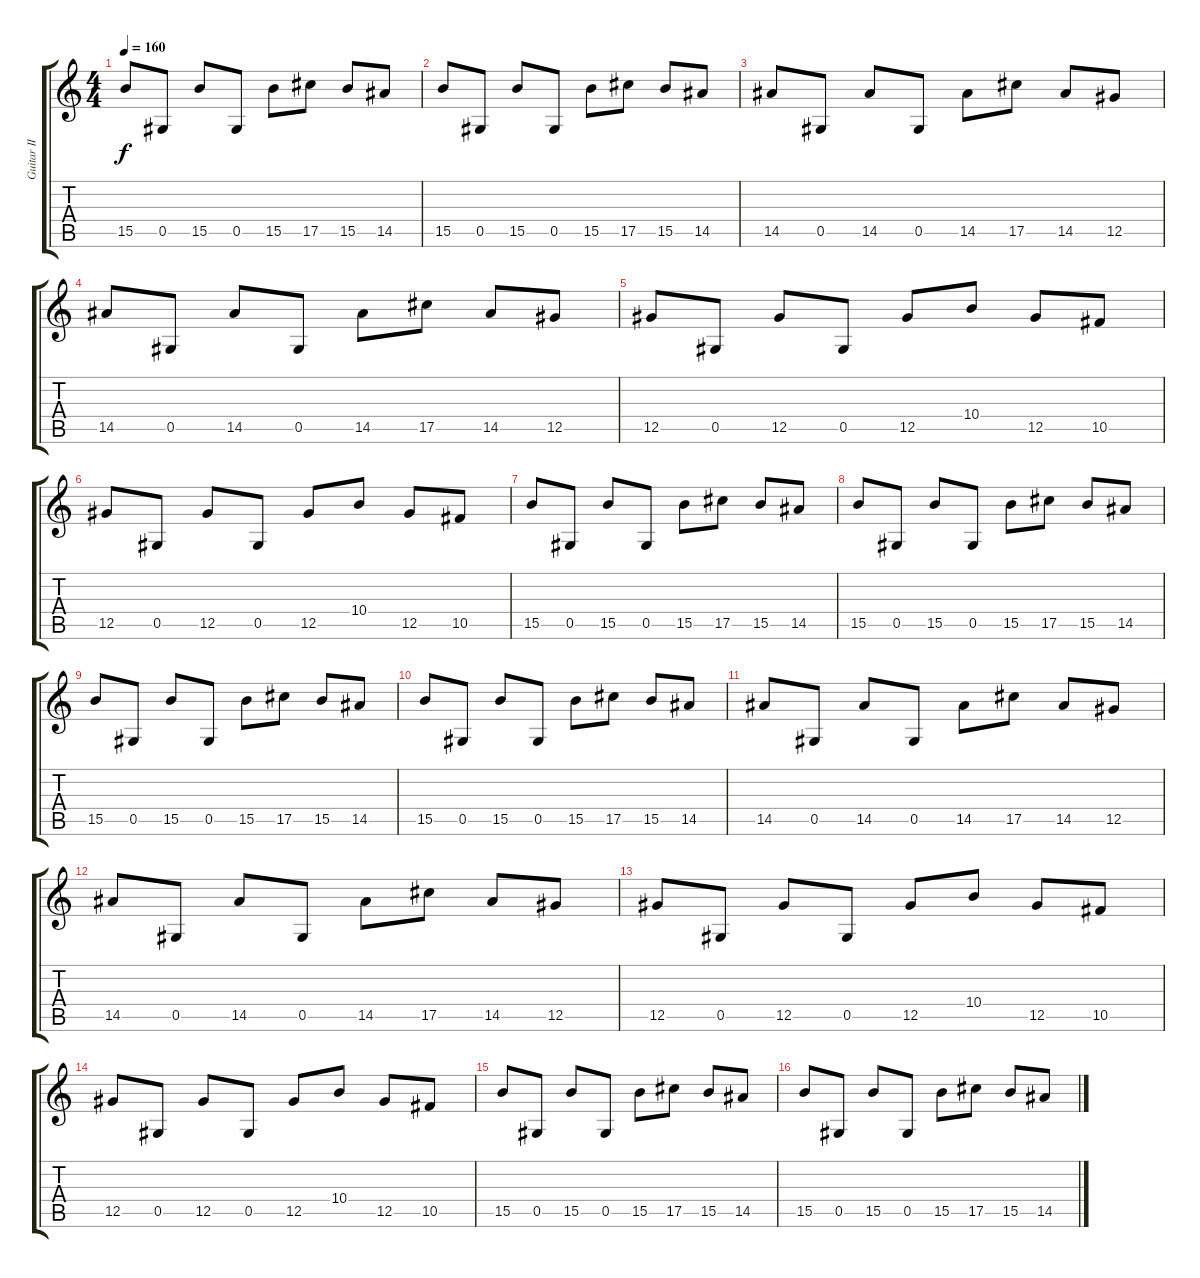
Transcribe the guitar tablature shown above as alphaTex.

\track ("Guitar II" "Guitar II") {instrument distortionguitar}
\staff {score tabs}
\tuning (Eb4 Bb3 Gb3 Db3 Ab2 Db2) {hide}
\ts (4 4)
\tempo 160
\clef g2
\ks c
15.5.8{dy f} 0.5.8 15.5.8 0.5.8 15.5.8 17.5.8 15.5.8 14.5.8 |
15.5.8 0.5.8 15.5.8 0.5.8 15.5.8 17.5.8 15.5.8 14.5.8 |
14.5.8 0.5.8 14.5.8 0.5.8 14.5.8 17.5.8 14.5.8 12.5.8 |
14.5.8 0.5.8 14.5.8 0.5.8 14.5.8 17.5.8 14.5.8 12.5.8 |
12.5.8 0.5.8 12.5.8 0.5.8 12.5.8 10.4.8 12.5.8 10.5.8 |
12.5.8 0.5.8 12.5.8 0.5.8 12.5.8 10.4.8 12.5.8 10.5.8 |
15.5.8 0.5.8 15.5.8 0.5.8 15.5.8 17.5.8 15.5.8 14.5.8 |
15.5.8 0.5.8 15.5.8 0.5.8 15.5.8 17.5.8 15.5.8 14.5.8 |
15.5.8 0.5.8 15.5.8 0.5.8 15.5.8 17.5.8 15.5.8 14.5.8 |
15.5.8 0.5.8 15.5.8 0.5.8 15.5.8 17.5.8 15.5.8 14.5.8 |
14.5.8 0.5.8 14.5.8 0.5.8 14.5.8 17.5.8 14.5.8 12.5.8 |
14.5.8 0.5.8 14.5.8 0.5.8 14.5.8 17.5.8 14.5.8 12.5.8 |
12.5.8 0.5.8 12.5.8 0.5.8 12.5.8 10.4.8 12.5.8 10.5.8 |
12.5.8 0.5.8 12.5.8 0.5.8 12.5.8 10.4.8 12.5.8 10.5.8 |
15.5.8 0.5.8 15.5.8 0.5.8 15.5.8 17.5.8 15.5.8 14.5.8 |
15.5.8 0.5.8 15.5.8 0.5.8 15.5.8 17.5.8 15.5.8 14.5.8
